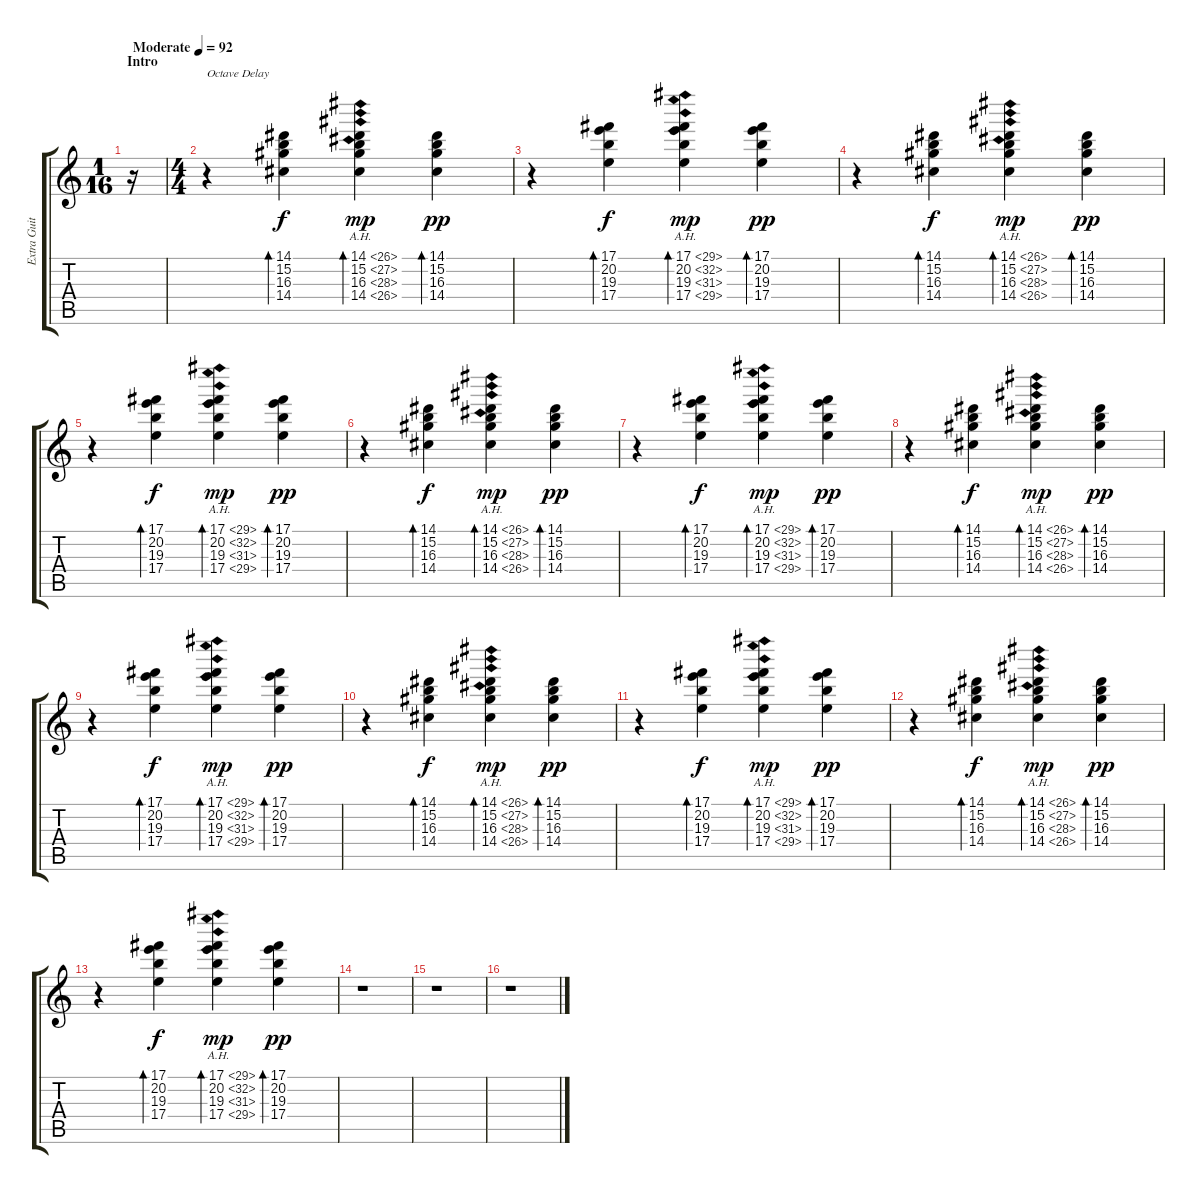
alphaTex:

\track ("Extra Guitar" "Extra Guit") {instrument electricguitarclean}
\staff {score tabs}
\tuning (Db4 Ab3 E3 B2 Gb2 B1) {hide}
\ts (1 16)
\section ("" "Intro")
\tempo (92 "Moderate")
\clef g2
\ks c
r.16{dy f balance 12 instrument electricguitarclean} |
\ts (4 4)
r.4{txt "Octave Delay"} (14.1 15.2 16.3 14.4).4{bd 120} (14.1{ah 12} 15.2{ah 12} 16.3{ah 12} 14.4{ah 12}).4{bd 120 dy mp} (14.1 15.2 16.3 14.4).4{bd 120 dy pp} |
r.4 (17.1 20.2 19.3 17.4).4{bd 120 dy f} (17.1{ah 12} 20.2{ah 12} 19.3{ah 12} 17.4{ah 12}).4{bd 120 dy mp} (17.1 20.2 19.3 17.4).4{bd 120 dy pp} |
r.4 (14.1 15.2 16.3 14.4).4{bd 120 dy f} (14.1{ah 12} 15.2{ah 12} 16.3{ah 12} 14.4{ah 12}).4{bd 120 dy mp} (14.1 15.2 16.3 14.4).4{bd 120 dy pp} |
r.4 (17.1 20.2 19.3 17.4).4{bd 120 dy f} (17.1{ah 12} 20.2{ah 12} 19.3{ah 12} 17.4{ah 12}).4{bd 120 dy mp} (17.1 20.2 19.3 17.4).4{bd 120 dy pp} |
r.4 (14.1 15.2 16.3 14.4).4{bd 120 dy f} (14.1{ah 12} 15.2{ah 12} 16.3{ah 12} 14.4{ah 12}).4{bd 120 dy mp} (14.1 15.2 16.3 14.4).4{bd 120 dy pp} |
r.4 (17.1 20.2 19.3 17.4).4{bd 120 dy f} (17.1{ah 12} 20.2{ah 12} 19.3{ah 12} 17.4{ah 12}).4{bd 120 dy mp} (17.1 20.2 19.3 17.4).4{bd 120 dy pp} |
r.4 (14.1 15.2 16.3 14.4).4{bd 120 dy f} (14.1{ah 12} 15.2{ah 12} 16.3{ah 12} 14.4{ah 12}).4{bd 120 dy mp} (14.1 15.2 16.3 14.4).4{bd 120 dy pp} |
r.4 (17.1 20.2 19.3 17.4).4{bd 120 dy f} (17.1{ah 12} 20.2{ah 12} 19.3{ah 12} 17.4{ah 12}).4{bd 120 dy mp} (17.1 20.2 19.3 17.4).4{bd 120 dy pp} |
r.4 (14.1 15.2 16.3 14.4).4{bd 120 dy f} (14.1{ah 12} 15.2{ah 12} 16.3{ah 12} 14.4{ah 12}).4{bd 120 dy mp} (14.1 15.2 16.3 14.4).4{bd 120 dy pp} |
r.4 (17.1 20.2 19.3 17.4).4{bd 120 dy f} (17.1{ah 12} 20.2{ah 12} 19.3{ah 12} 17.4{ah 12}).4{bd 120 dy mp} (17.1 20.2 19.3 17.4).4{bd 120 dy pp} |
r.4 (14.1 15.2 16.3 14.4).4{bd 120 dy f} (14.1{ah 12} 15.2{ah 12} 16.3{ah 12} 14.4{ah 12}).4{bd 120 dy mp} (14.1 15.2 16.3 14.4).4{bd 120 dy pp} |
r.4 (17.1 20.2 19.3 17.4).4{bd 120 dy f} (17.1{ah 12} 20.2{ah 12} 19.3{ah 12} 17.4{ah 12}).4{bd 120 dy mp} (17.1 20.2 19.3 17.4).4{bd 120 dy pp} |
r.1 |
r.1 |
r.1
